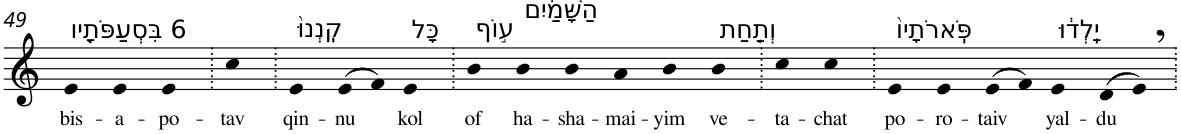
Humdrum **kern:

**kern	**text
*part1	*part1
*staff1	*staff1
*I"Piano	*
*I'Pno	*
!!LO:PB:g=z
*clefG2	*
*k[]	*
=49	=49
!LO:TX:a:t=6 בִּסְעַפֹּתָ֤יו	!
!	!LO:LY:b
4e	bis-
!	!LO:LY:b
4e	-a-
!	!LO:LY:b
4e	-po-
=50.	=50.
!	!LO:LY:b
4cc	-tav
=51.	=51.
!LO:TX:a:t=קִֽנְנוּ֙	!
!	!LO:LY:b
4e	qin-
!	!LO:LY:b
(>8e	-nu
8f)	.
!LO:TX:a:t=כָּל	!
!	!LO:LY:b
4e	kol
=52.	=52.
!LO:TX:a:t=ע֣וֹף	!
!	!LO:LY:b
4b	of
!LO:TX:a:t=הַשָּׁמַ֔יִם	!
!	!LO:LY:b
4b	ha-
!	!LO:LY:b
4b	-sha-
!	!LO:LY:b
4a	-mai-
!	!LO:LY:b
4b	-yim
!LO:TX:a:t=וְתַ֤חַת	!
!	!LO:LY:b
4b	ve-
=53.	=53.
!	!LO:LY:b
4cc	-ta-
!	!LO:LY:b
4cc	-chat
=54.	=54.
!LO:TX:a:t=פֹּֽארֹתָיו֙	!
!	!LO:LY:b
4e	po-
!	!LO:LY:b
4e	-ro-
!	!LO:LY:b
(>8e	-taiv
8f)	.
!LO:TX:a:t=יָֽלְד֔וּ	!
!	!LO:LY:b
4e	yal-
!	!LO:LY:b
(>8d	-du
8e,)	.
=.	=.
*-	*-
